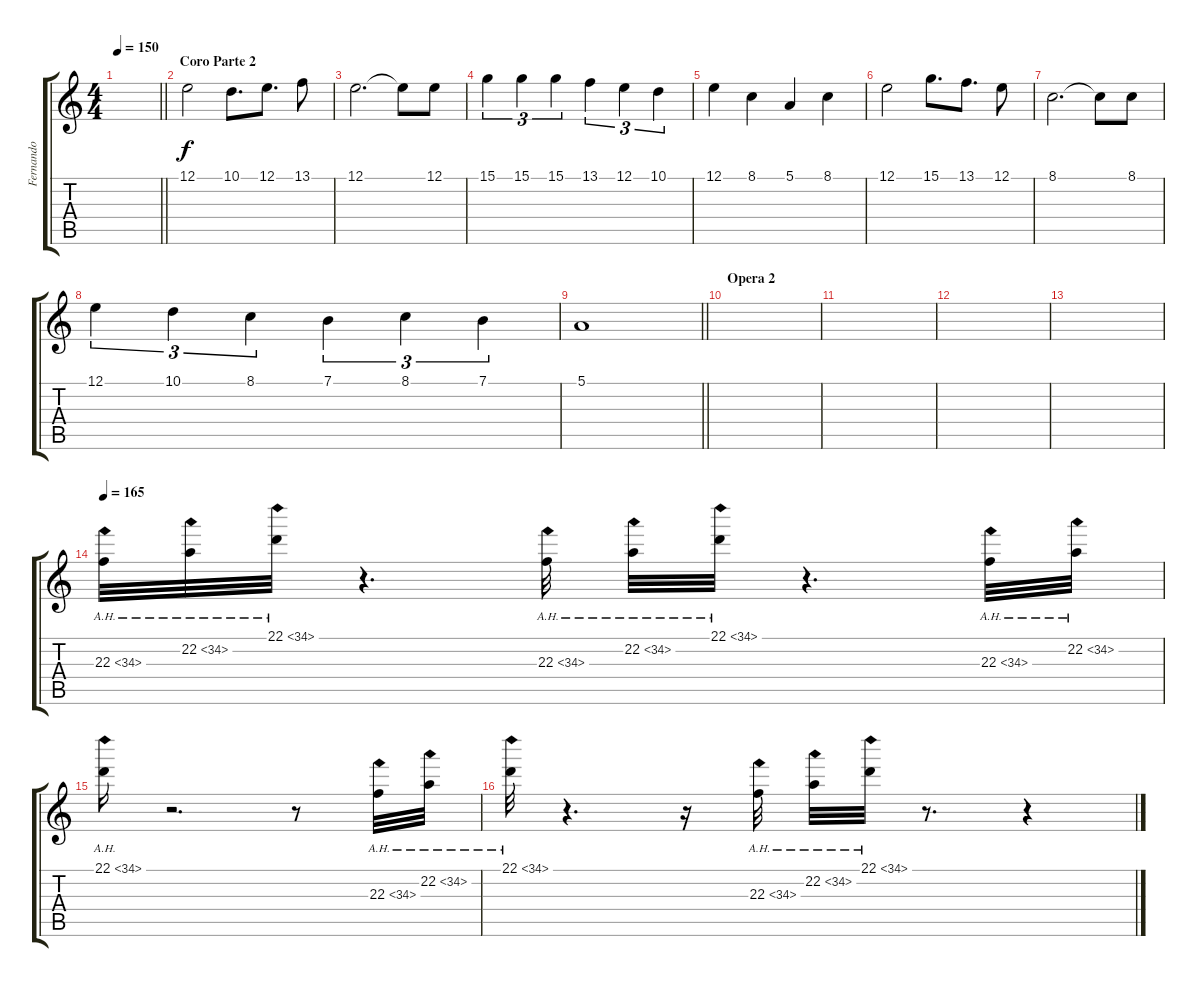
\track ("Fernando" "Fernando") {instrument flute}
\staff {score tabs}
\tuning (E4 B3 G3 D3 A2 E2) {hide}
\ts (4 4)
\tempo 150
\clef g2
\barLineRight lightlight
\ks c
|
\section ("" "Coro Parte 2")
12.1.2{volume 12} 10.1.8{d} 12.1.8{d} 13.1.8 |
12.1.2{d} 12.1{t}.8 12.1.8 |
15.1.4{tu (3 2)} 15.1.4{tu (3 2)} 15.1.4{tu (3 2)} 13.1.4{tu (3 2)} 12.1.4{tu (3 2)} 10.1.4{tu (3 2)} |
12.1.4 8.1.4 5.1.4 8.1.4 |
12.1.2 15.1.8{d} 13.1.8{d} 12.1.8 |
8.1.2{d} 8.1{t}.8 8.1.8 |
12.1.4{tu (3 2)} 10.1.4{tu (3 2)} 8.1.4{tu (3 2)} 7.1.4{tu (3 2)} 8.1.4{tu (3 2)} 7.1.4{tu (3 2)} |
\barLineRight lightlight
5.1.1 |
\section ("" "Opera 2")
|
|
|
|
\tempo 165
22.3{ah 12}.32{volume 11} 22.2{ah 12}.32 22.1{ah 12}.32 r.4{d} 22.3{ah 12}.32 22.2{ah 12}.32 22.1{ah 12}.32 r.4{d} 22.3{ah 12}.32 22.2{ah 12}.32 |
22.1{ah 12}.16 r.2{d} r.8 22.3{ah 12}.32 22.2{ah 12}.32 |
22.1{ah 12}.32 r.4{d} r.16 22.3{ah 12}.32 22.2{ah 12}.32 22.1{ah 12}.32 r.8{d} r.4
